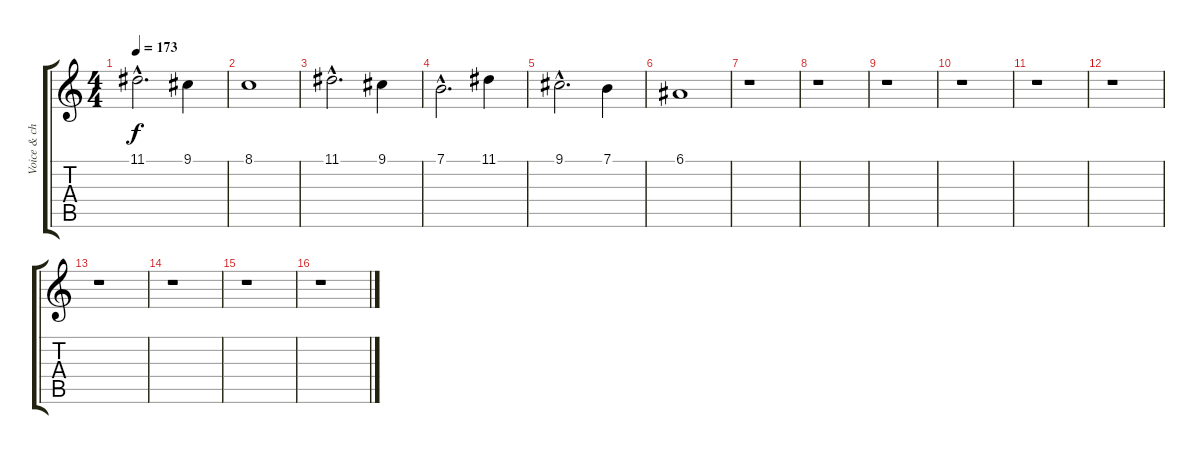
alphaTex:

\track ("Voice & choirs" "Voice & ch") {instrument lead5charang}
\staff {score tabs}
\tuning (E4 B3 G3 D3 A2 E2) {hide}
\ts (4 4)
\tempo 173
\clef g2
\ks c
11.1{hac}.2{d dy f} 9.1.4 |
8.1.1 |
11.1{hac}.2{d} 9.1.4 |
7.1{hac}.2{d} 11.1.4 |
9.1{hac}.2{d} 7.1.4 |
6.1.1 |
r.1 |
r.1 |
r.1 |
r.1 |
r.1 |
r.1 |
r.1 |
r.1 |
r.1 |
r.1
